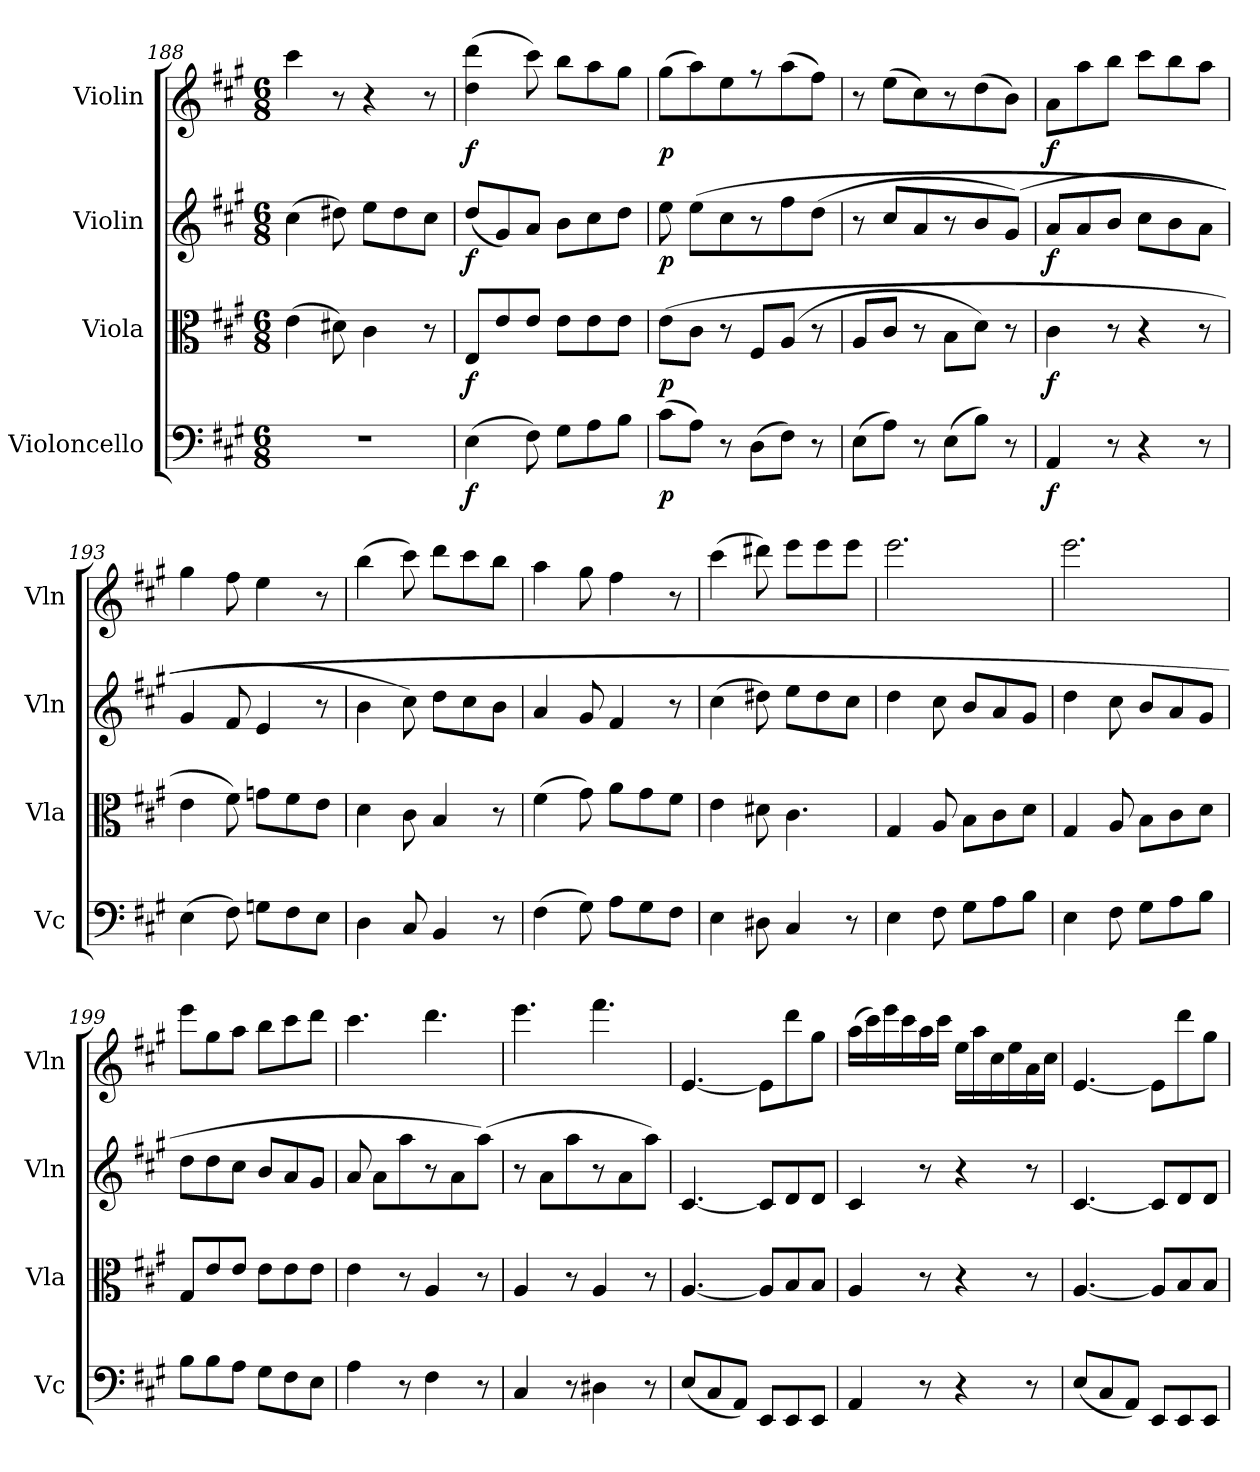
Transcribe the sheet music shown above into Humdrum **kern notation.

**kern	**dynam	**kern	**dynam	**kern	**dynam	**kern	**dynam
*part4	*part4	*part3	*part3	*part2	*part2	*part1	*part1
*staff4	*staff4	*staff3	*staff3	*staff2	*staff2	*staff1	*staff1
*I"Violoncello	*	*I"Viola	*	*I"Violin	*	*I"Violin	*
*I'Vc	*	*I'Vla	*	*I'Vln	*	*I'Vln	*
*clefF4	*	*clefC3	*	*clefG2	*	*clefG2	*
*k[f#c#g#]	*	*k[f#c#g#]	*	*k[f#c#g#]	*	*k[f#c#g#]	*
*A:	*	*A:	*	*A:	*	*A:	*
*M6/8	*	*M6/8	*	*M6/8	*	*M6/8	*
=188	=188	=188	=188	=188	=188	=188	=188
2.r	.	(4e\	.	(4cc#\	.	4ccc#\	.
.	.	8d#X\)	.	8dd#X\)	.	8r	.
.	.	4c#\	.	8ee\L	.	4r	.
.	.	.	.	8dd#\	.	.	.
.	.	8r	.	8cc#\J	.	8r	.
=189	=189	=189	=189	=189	=189	=189	=189
(4E\	f	8E/L	f	(8dd/L	f	(4dd\ 4ddd\	f
.	.	8e/	.	8g#/)	.	.	.
8F#\)	.	8e/J	.	8a/J	.	8ccc#\)	.
8G#\L	.	8e\L	.	8b\L	.	8bb\L	.
8A\	.	8e\	.	8cc#\	.	8aa\	.
8B\J	.	8e\J	.	8dd\J	.	8gg#\J	.
=190	=190	=190	=190	=190	=190	=190	=190
(8c#\L	p	(8e\L	p	8ee\	p	(8gg#\L	p
8A\J)	.	8c#\J	.	(8ee\L	.	8aa\)	.
8r	.	8r	.	8cc#\	.	8ee\	.
(8D\L	.	8F#/L	.	8r	.	8r	.
8F#\J)	.	(8A/J	.	8ff#\	.	(8aa\	.
8r	.	8r	.	(8dd\J	.	8ff#\J)	.
=191	=191	=191	=191	=191	=191	=191	=191
(8E\L	.	8A/L	.	8r	.	8r	.
8A\J)	.	8c#/J	.	8cc#/L	.	(8ee\L	.
8r	.	8r	.	8a/	.	8cc#\)	.
(8E\L	.	8B\L	.	8r	.	8r	.
8B\J)	.	8d\J)	.	8b/	.	(8dd\	.
8r	.	8r	.	(8g#/J)	.	8b\J)	.
=192	=192	=192	=192	=192	=192	=192	=192
4AA/	f	4c#\	f	8a/L	f	8a\L	f
.	.	.	.	8a/	.	8aa\	.
8r	.	8r	.	8b/J	.	8bb\J	.
4r	.	4r	.	8cc#\L	.	8ccc#\L	.
.	.	.	.	8b\	.	8bb\	.
8r	.	8r	.	8a\J	.	8aa\J	.
=193	=193	=193	=193	=193	=193	=193	=193
(4E\	.	4e\	.	4g#/	.	4gg#\	.
8F#\)	.	8f#\)	.	8f#/	.	8ff#\	.
8Gn\L	.	8gn\L	.	4e/	.	4ee\	.
8F#\	.	8f#\	.	.	.	.	.
8E\J	.	8e\J	.	8r	.	8r	.
=194	=194	=194	=194	=194	=194	=194	=194
4D\	.	4d\	.	4b\	.	(4bb\	.
8C#/	.	8c#\	.	8cc#\)	.	8ccc#\)	.
4BB/	.	4B/	.	8dd\L	.	8ddd\L	.
.	.	.	.	8cc#\	.	8ccc#\	.
8r	.	8r	.	8b\J	.	8bb\J	.
=195	=195	=195	=195	=195	=195	=195	=195
(4F#\	.	(4f#\	.	4a/	.	4aa\	.
8G#\)	.	8g#\)	.	8g#/	.	8gg#\	.
8A\L	.	8a\L	.	4f#/	.	4ff#\	.
8G#\	.	8g#\	.	.	.	.	.
8F#\J	.	8f#\J	.	8r	.	8r	.
=196	=196	=196	=196	=196	=196	=196	=196
4E\	.	4e\	.	(4cc#\	.	(4ccc#\	.
8D#X\	.	8d#X\	.	8dd#X\)	.	8ddd#X\)	.
4C#/	.	4.c#\	.	8ee\L	.	8eee\L	.
.	.	.	.	8dd#\	.	8eee\	.
8r	.	.	.	8cc#\J	.	8eee\J	.
=197	=197	=197	=197	=197	=197	=197	=197
4E\	.	4G#/	.	4dd\	.	2.eee\	.
8F#\	.	8A/	.	8cc#\	.	.	.
8G#\L	.	8B\L	.	8b/L	.	.	.
8A\	.	8c#\	.	8a/	.	.	.
8B\J	.	8d\J	.	8g#/J	.	.	.
=198	=198	=198	=198	=198	=198	=198	=198
4E\	.	4G#/	.	4dd\	.	2.eee\	.
8F#\	.	8A/	.	8cc#\	.	.	.
8G#\L	.	8B\L	.	8b/L	.	.	.
8A\	.	8c#\	.	8a/	.	.	.
8B\J	.	8d\J	.	8g#/J	.	.	.
=199	=199	=199	=199	=199	=199	=199	=199
8B\L	.	8G#/L	.	8dd\L	.	8eee\L	.
8B\	.	8e/	.	8dd\	.	8gg#\	.
8A\J	.	8e/J	.	8cc#\J	.	8aa\J	.
8G#\L	.	8e\L	.	8b/L	.	8bb\L	.
8F#\	.	8e\	.	8a/	.	8ccc#\	.
8E\J	.	8e\J	.	8g#/J	.	8ddd\J	.
=200	=200	=200	=200	=200	=200	=200	=200
4A\	.	4e\	.	8a/	.	4.ccc#\	.
.	.	.	.	8a\L	.	.	.
8r	.	8r	.	8aa\	.	.	.
4F#\	.	4A/	.	8r	.	4.ddd\	.
.	.	.	.	8a\	.	.	.
8r	.	8r	.	(8aa\J)	.	.	.
=201	=201	=201	=201	=201	=201	=201	=201
4C#/	.	4A/	.	8r	.	4.eee\	.
.	.	.	.	8a\L	.	.	.
8r	.	8r	.	8aa\	.	.	.
4D#X\	.	4A/	.	8r	.	4.fff#\	.
.	.	.	.	8a\	.	.	.
8r	.	8r	.	8aa\J)	.	.	.
=202	=202	=202	=202	=202	=202	=202	=202
(8E/L	.	[4.A/	.	[4.c#/	.	[4.e/	.
8C#/	.	.	.	.	.	.	.
8AA/J)	.	.	.	.	.	.	.
8EE/L	.	8A/L]	.	8c#/L]	.	8e\L]	.
8EE/	.	8B/	.	8d/	.	8ddd\	.
8EE/J	.	8B/J	.	8d/J	.	8gg#\J	.
=203	=203	=203	=203	=203	=203	=203	=203
4AA/	.	4A/	.	4c#/	.	(16aa\LL	.
.	.	.	.	.	.	16ccc#\)	.
.	.	.	.	.	.	16eee\	.
.	.	.	.	.	.	16ccc#\	.
8r	.	8r	.	8r	.	16aa\	.
.	.	.	.	.	.	16ccc#\JJ	.
4r	.	4r	.	4r	.	16ee\LL	.
.	.	.	.	.	.	16aa\	.
.	.	.	.	.	.	16cc#\	.
.	.	.	.	.	.	16ee\	.
8r	.	8r	.	8r	.	16a\	.
.	.	.	.	.	.	16cc#\JJ	.
=204	=204	=204	=204	=204	=204	=204	=204
(8E/L	.	[4.A/	.	[4.c#/	.	[4.e/	.
8C#/	.	.	.	.	.	.	.
8AA/J)	.	.	.	.	.	.	.
8EE/L	.	8A/L]	.	8c#/L]	.	8e\L]	.
8EE/	.	8B/	.	8d/	.	8ddd\	.
8EE/J	.	8B/J	.	8d/J	.	8gg#\J	.
=	=	=	=	=	=	=	=
*-	*-	*-	*-	*-	*-	*-	*-
